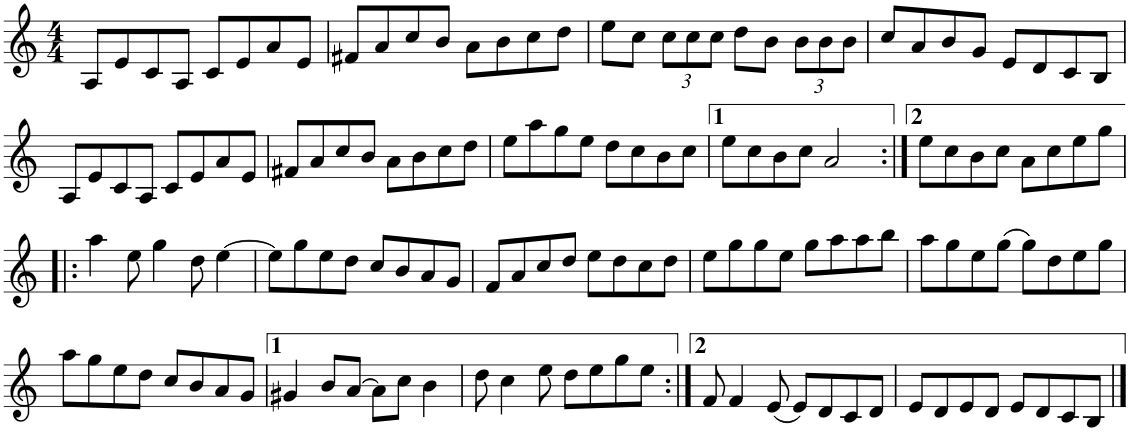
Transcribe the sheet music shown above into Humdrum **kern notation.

**kern
*part1
*staff1
*I"Piano
*I'Pno
*clefG2
*k[]
*M4/4
=1
8A/L
8e/
8c/
8A/J
8c/L
8e/
8a/
8e/J
=2
8f#X/L
8a/
8cc/
8b/J
8a\L
8b\
8cc\
8dd\J
=3
8ee\L
8cc\J
*Xbrackettup
12cc\L
12cc\
12cc\J
8dd\L
8b\J
12b\L
12b\
12b\J
=4
8cc/L
8a/
8b/
8g/J
8e/L
8d/
8c/
8B/J
!!LO:LB:g=z
=5
8A/L
8e/
8c/
8A/J
8c/L
8e/
8a/
8e/J
=6
8f#X/L
8a/
8cc/
8b/J
8a\L
8b\
8cc\
8dd\J
=7
8ee\L
8aa\
8gg\
8ee\J
8dd\L
8cc\
8b\
8cc\J
=8
8ee\L
8cc\
8b\
8cc\J
2a/
=9:|!
8ee\L
8cc\
8b\
8cc\J
8a\L
8cc\
8ee\
8gg\J
!!LO:LB:g=z
=10!|:
4aa\
8ee\
4gg\
8dd\
[4ee\
=11
8ee\L]
8gg\
8ee\
8dd\J
8cc/L
8b/
8a/
8g/J
=12
8f/L
8a/
8cc/
8dd/J
8ee\L
8dd\
8cc\
8dd\J
=13
8ee\L
8gg\
8gg\
8ee\J
8gg\L
8aa\
8aa\
8bb\J
=14
8aa\L
8gg\
8ee\
(8gg\J
8gg\L)
8dd\
8ee\
8gg\J
!!LO:LB:g=z
=15
8aa\L
8gg\
8ee\
8dd\J
8cc/L
8b/
8a/
8g/J
=16
4g#X/
8b/L
[8a/J
8a\L]
8cc\J
4b\
=17
8dd\
4cc\
8ee\
8dd\L
8ee\
8gg\
8ee\J
=18:|!
8f/
4f/
(8e/
8e/L)
8d/
8c/
8d/J
=19
8e/L
8d/
8e/
8d/J
8e/L
8d/
8c/
8B/J
==
*-
